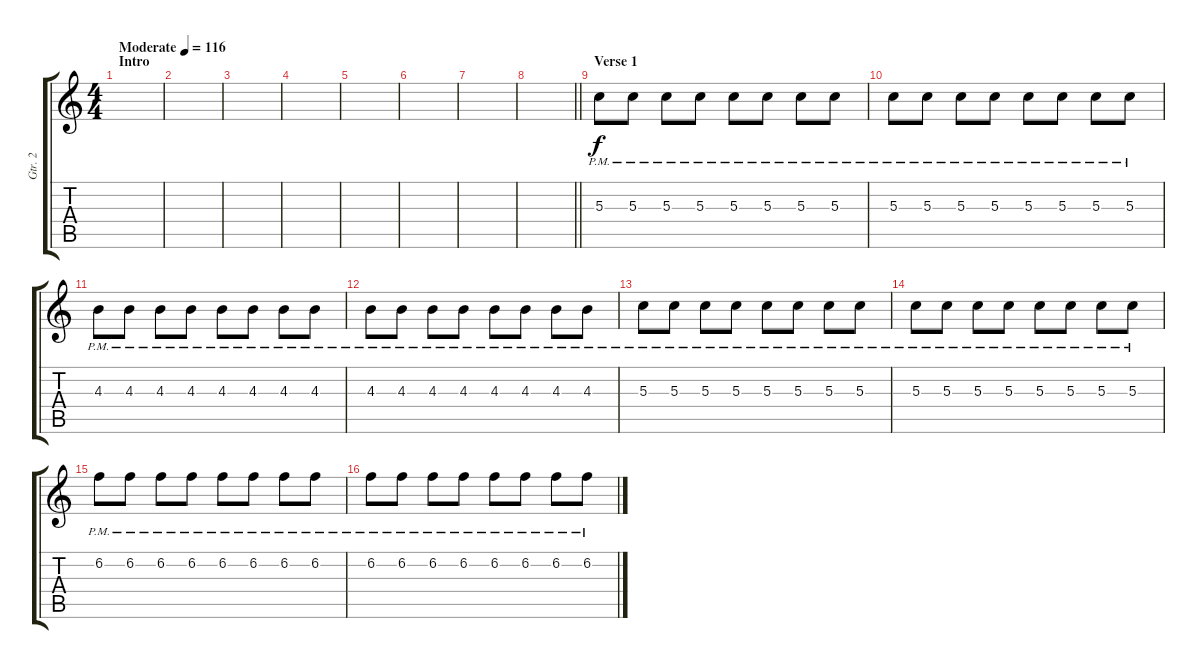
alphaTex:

\track ("Gtr. 2" "Gtr. 2") {instrument distortionguitar}
\staff {score tabs}
\tuning (E4 B3 G3 D3 A2 D2) {hide}
\ts (4 4)
\section ("" "Intro")
\tempo (116 "Moderate")
\clef g2
\ks c
|
|
|
|
|
|
|
\barLineRight lightlight
|
\section ("" "Verse 1")
5.3{pm}.8 5.3{pm}.8 5.3{pm}.8 5.3{pm}.8 5.3{pm}.8 5.3{pm}.8 5.3{pm}.8 5.3{pm}.8 |
5.3{pm}.8 5.3{pm}.8 5.3{pm}.8 5.3{pm}.8 5.3{pm}.8 5.3{pm}.8 5.3{pm}.8 5.3{pm}.8 |
4.3{pm}.8 4.3{pm}.8 4.3{pm}.8 4.3{pm}.8 4.3{pm}.8 4.3{pm}.8 4.3{pm}.8 4.3{pm}.8 |
4.3{pm}.8 4.3{pm}.8 4.3{pm}.8 4.3{pm}.8 4.3{pm}.8 4.3{pm}.8 4.3{pm}.8 4.3{pm}.8 |
5.3{pm}.8 5.3{pm}.8 5.3{pm}.8 5.3{pm}.8 5.3{pm}.8 5.3{pm}.8 5.3{pm}.8 5.3{pm}.8 |
5.3{pm}.8 5.3{pm}.8 5.3{pm}.8 5.3{pm}.8 5.3{pm}.8 5.3{pm}.8 5.3{pm}.8 5.3{pm}.8 |
6.2{pm}.8 6.2{pm}.8 6.2{pm}.8 6.2{pm}.8 6.2{pm}.8 6.2{pm}.8 6.2{pm}.8 6.2{pm}.8 |
6.2{pm}.8 6.2{pm}.8 6.2{pm}.8 6.2{pm}.8 6.2{pm}.8 6.2{pm}.8 6.2{pm}.8 6.2{pm}.8
